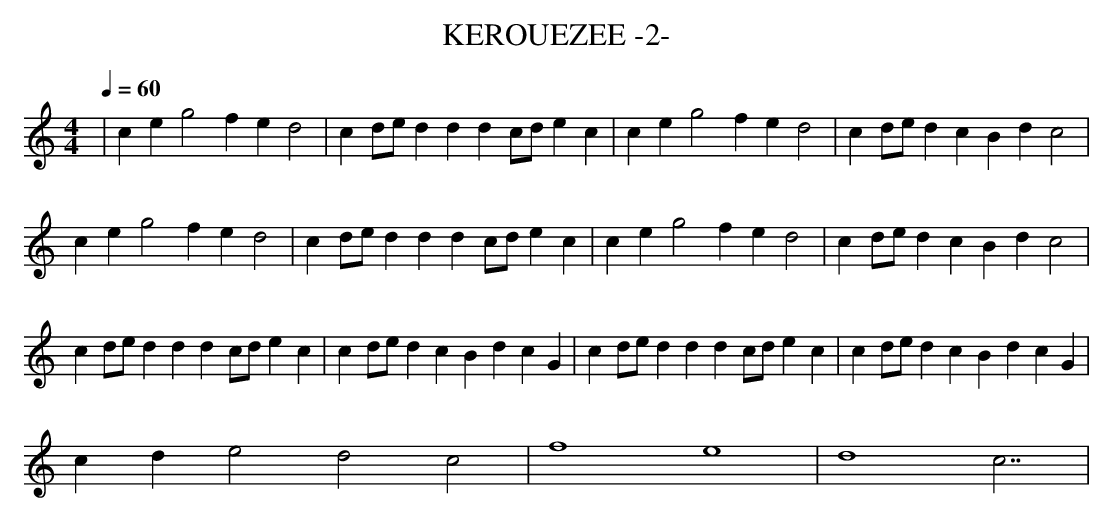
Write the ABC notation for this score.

X:1
T:KEROUEZEE -2-
M:4/4
L:1/4
Q:1/4=60
K:C
|ceg2 fed2|cd/2e/2dd dc/2d/2ec|ceg2 fed2|cd/2e/2dc Bdc2|
ceg2 fed2|cd/2e/2dd dc/2d/2ec|ceg2 fed2|cd/2e/2dc Bdc2|
cd/2e/2dd dc/2d/2ec|cd/2e/2dc BdcG|cd/2e/2dd dc/2d/2ec|cd/2e/2dc BdcG|
cde2 d2c2|f4 e4|d4 c7/2|
